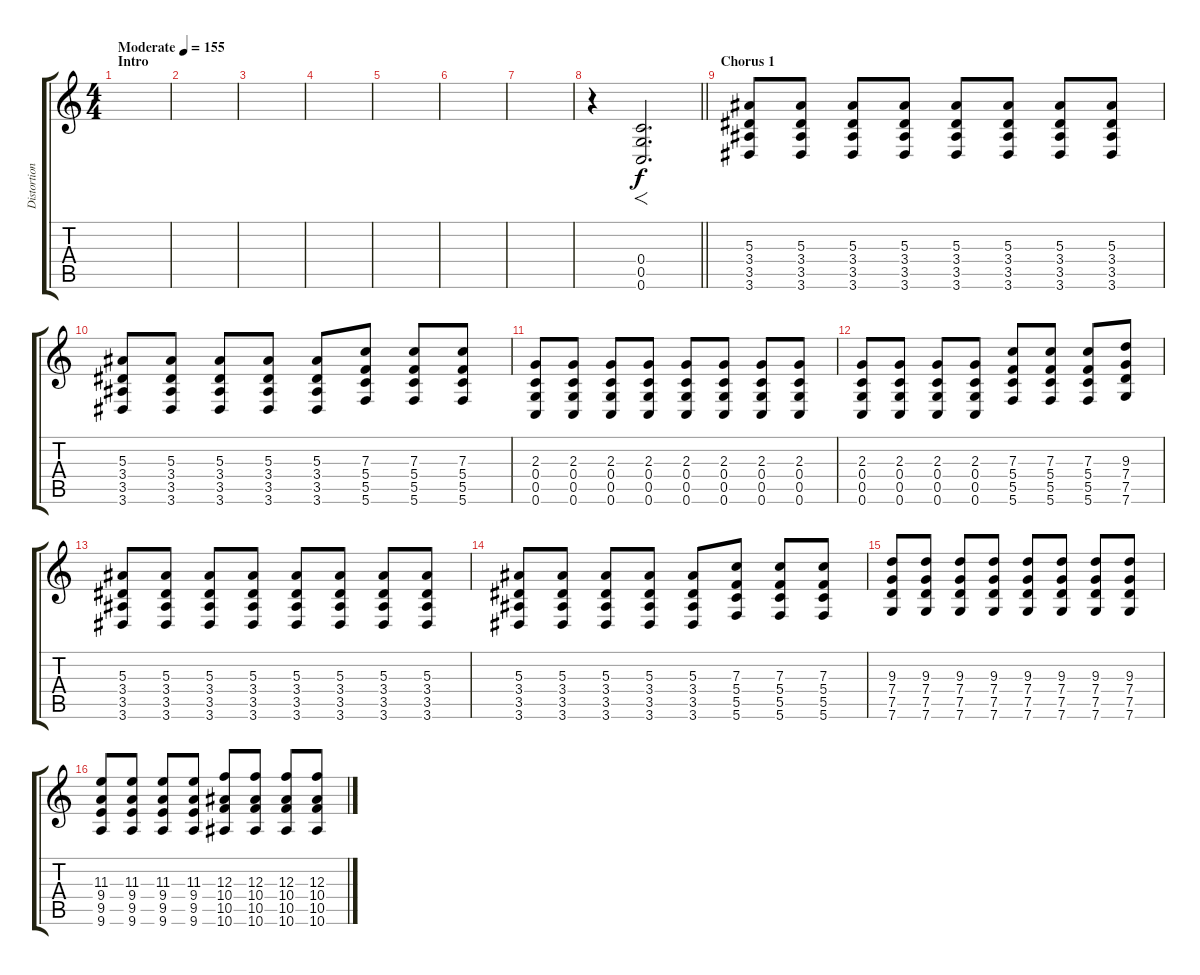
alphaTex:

\track ("Distortion Left" "Distortion") {instrument distortionguitar}
\staff {score tabs}
\tuning (D4 A3 F3 C3 G2 C2) {hide}
\ts (4 4)
\section ("" "Intro")
\tempo (155 "Moderate")
\clef g2
\ks c
|
|
|
|
|
|
|
\barLineRight lightlight
r.4 (0.4 0.5 0.6).2{f d} |
\section ("" "Chorus 1")
(5.3 3.4 3.5 3.6).8 (5.3 3.4 3.5 3.6).8 (5.3 3.4 3.5 3.6).8 (5.3 3.4 3.5 3.6).8 (5.3 3.4 3.5 3.6).8 (5.3 3.4 3.5 3.6).8 (5.3 3.4 3.5 3.6).8 (5.3 3.4 3.5 3.6).8 |
(5.3 3.4 3.5 3.6).8 (5.3 3.4 3.5 3.6).8 (5.3 3.4 3.5 3.6).8 (5.3 3.4 3.5 3.6).8 (5.3 3.4 3.5 3.6).8 (7.3 5.4 5.5 5.6).8 (7.3 5.4 5.5 5.6).8 (7.3 5.4 5.5 5.6).8 |
(2.3 0.4 0.5 0.6).8 (2.3 0.4 0.5 0.6).8 (2.3 0.4 0.5 0.6).8 (2.3 0.4 0.5 0.6).8 (2.3 0.4 0.5 0.6).8 (2.3 0.4 0.5 0.6).8 (2.3 0.4 0.5 0.6).8 (2.3 0.4 0.5 0.6).8 |
(2.3 0.4 0.5 0.6).8 (2.3 0.4 0.5 0.6).8 (2.3 0.4 0.5 0.6).8 (2.3 0.4 0.5 0.6).8 (7.3 5.4 5.5 5.6).8 (7.3 5.4 5.5 5.6).8 (7.3 5.4 5.5 5.6).8 (9.3 7.4 7.5 7.6).8 |
(5.3 3.4 3.5 3.6).8 (5.3 3.4 3.5 3.6).8 (5.3 3.4 3.5 3.6).8 (5.3 3.4 3.5 3.6).8 (5.3 3.4 3.5 3.6).8 (5.3 3.4 3.5 3.6).8 (5.3 3.4 3.5 3.6).8 (5.3 3.4 3.5 3.6).8 |
(5.3 3.4 3.5 3.6).8 (5.3 3.4 3.5 3.6).8 (5.3 3.4 3.5 3.6).8 (5.3 3.4 3.5 3.6).8 (5.3 3.4 3.5 3.6).8 (7.3 5.4 5.5 5.6).8 (7.3 5.4 5.5 5.6).8 (7.3 5.4 5.5 5.6).8 |
(9.3 7.4 7.5 7.6).8 (9.3 7.4 7.5 7.6).8 (9.3 7.4 7.5 7.6).8 (9.3 7.4 7.5 7.6).8 (9.3 7.4 7.5 7.6).8 (9.3 7.4 7.5 7.6).8 (9.3 7.4 7.5 7.6).8 (9.3 7.4 7.5 7.6).8 |
(11.3 9.4 9.5 9.6).8 (11.3 9.4 9.5 9.6).8 (11.3 9.4 9.5 9.6).8 (11.3 9.4 9.5 9.6).8 (12.3 10.4 10.5 10.6).8 (12.3 10.4 10.5 10.6).8 (12.3 10.4 10.5 10.6).8 (12.3 10.4 10.5 10.6).8
